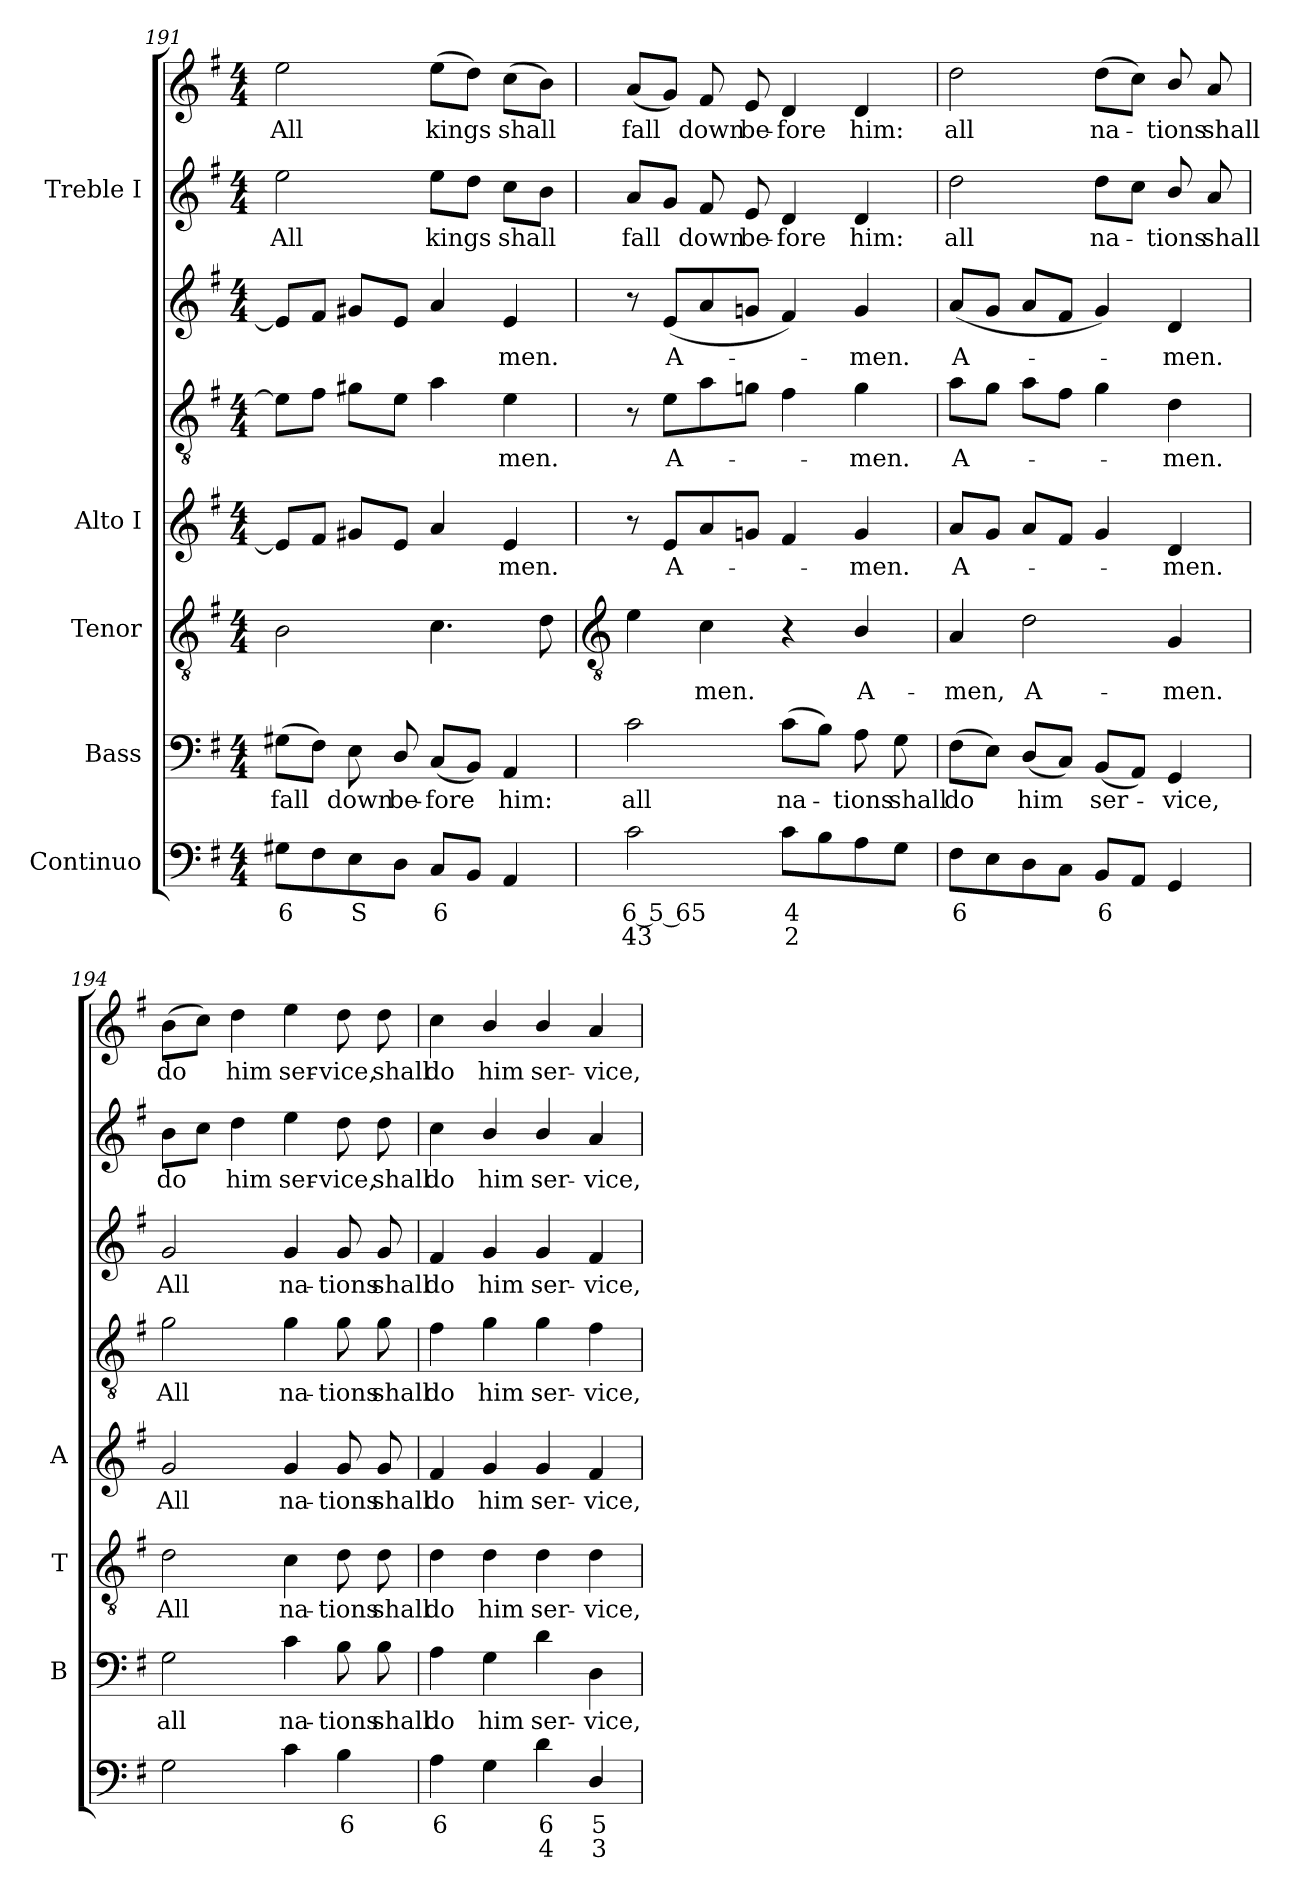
**kern	**text	**text	**kern	**text	**kern	**text	**kern	**text	**kern	**text	**kern	**text	**kern	**text	**kern	**text
*part5	*part5	*part5	*part4	*part4	*part3	*part3	*part2	*part2	*part2	*part2	*part2	*part2	*part1	*part1	*part1	*part1
*staff8	*staff8	*staff8	*staff7	*staff7	*staff6	*staff6	*staff5	*staff5	*staff4	*staff4	*staff3	*staff3	*staff2	*staff2	*staff1	*staff1
*I"Continuo	*	*	*I"Bass	*	*I"Tenor	*	*I"Alto I	*	*	*	*	*	*I"Treble I	*	*	*
*	*	*	*I'B	*	*I'T	*	*I'A	*	*	*	*	*	*	*	*	*
*clefF4	*	*	*clefF4	*	*clefGv2	*	*	*	*clefGv2	*	*clefG2	*	*clefG2	*	*clefG2	*
*k[f#]	*	*	*k[f#]	*	*k[f#]	*	*k[f#]	*	*k[f#]	*	*k[f#]	*	*k[f#]	*	*k[f#]	*
*G:	*	*	*G:	*	*G:	*	*G:	*	*G:	*	*G:	*	*G:	*	*G:	*
*M4/4	*	*	*M4/4	*	*M4/4	*	*M4/4	*	*M4/4	*	*M4/4	*	*M4/4	*	*M4/4	*
=191	=191	=191	=191	=191	=191	=191	=191	=191	=191	=191	=191	=191	=191	=191	=191	=191
!	!LO:LY:b	!	!	!LO:LY:b	!	!	!	!	!	!	!	!	!	!LO:LY:b	!	!LO:LY:b
8G#XL	6	.	(>8G#XL	fall	2B	.	8eL]	.	8eL]	.	8eL]	.	2ee	All	2ee	All
8F#	.	.	8F#J)	.	.	.	8f#J	.	8f#J	.	8f#J	.	.	.	.	.
!	!LO:LY:b	!	!	!LO:LY:b	!	!	!	!	!	!	!	!	!	!	!	!
8E	S	.	8E	down	.	.	8g#XL	.	8g#XL	.	8g#XL	.	.	.	.	.
!	!	!	!	!LO:LY:b	!	!	!	!	!	!	!	!	!	!	!	!
8DJ	.	.	8D/	be-	.	.	8eJ	.	8eJ	.	8eJ	.	.	.	.	.
!	!LO:LY:b	!	!	!LO:LY:b	!	!	!	!	!	!	!	!	!	!LO:LY:b	!	!LO:LY:b
8CL	6	.	(<8CL	-fore	4.c	.	4a	.	4a	.	4a	.	8eeL	kings	(>8eeL	kings
8BBJ	.	.	8BBJ)	.	.	.	.	.	.	.	.	.	8ddJ	.	8ddJ)	.
!	!	!	!	!LO:LY:b	!	!	!	!LO:LY:b	!	!LO:LY:b	!	!LO:LY:b	!	!LO:LY:b	!	!LO:LY:b
4AA	.	.	4AA	him:	.	.	4e	men.	4e	men.	4e	men.	8ccL	shall	(>8ccL	shall
.	.	.	.	.	8d	.	.	.	.	.	.	.	8bJ	.	8bJ)	.
!!LO:LB:g=z
=192	=192	=192	=192	=192	=192	=192	=192	=192	=192	=192	=192	=192	=192	=192	=192	=192
*	*	*	*	*	*clefGv2	*	*	*	*	*	*	*	*	*	*	*
!	!LO:LY:b	!LO:LY:b	!	!LO:LY:b	!	!	!	!	!	!	!	!	!	!LO:LY:b	!	!LO:LY:b
2c	6 5 65	43	2c	all	4e	.	8r	.	8r	.	8r	.	8aL	fall	(<8aL	fall
!	!	!	!	!	!	!	!	!LO:LY:b	!	!LO:LY:b	!	!LO:LY:b	!	!	!	!
.	.	.	.	.	.	.	8eL	A-	8eL	A-	(<8eL	A-	8gJ	.	8gJ)	.
!	!	!	!	!	!	!LO:LY:b	!	!	!	!	!	!	!	!LO:LY:b	!	!LO:LY:b
.	.	.	.	.	4c	men.	8a	.	8a	.	8a	.	8f#	down	8f#	down
!	!	!	!	!	!	!	!	!	!	!	!	!	!	!LO:LY:b	!	!LO:LY:b
.	.	.	.	.	.	.	8gnJ	.	8gnJ	.	8gnJ	.	8e	be-	8e	be-
!	!LO:LY:b	!LO:LY:b	!	!LO:LY:b	!	!	!	!	!	!	!	!	!	!LO:LY:b	!	!LO:LY:b
8cL	4	2	(>8cL	na-	4r	.	4f#	.	4f#	.	4f#)	.	4d	-fore	4d	-fore
8B	.	.	8BJ)	.	.	.	.	.	.	.	.	.	.	.	.	.
!	!	!	!	!LO:LY:b	!	!LO:LY:b	!	!LO:LY:b	!	!LO:LY:b	!	!LO:LY:b	!	!LO:LY:b	!	!LO:LY:b
8A	.	.	8A	tions	4B/	A-	4g	men.	4g	men.	4g	men.	4d	him:	4d	him:
!	!	!	!	!LO:LY:b	!	!	!	!	!	!	!	!	!	!	!	!
8GJ	.	.	8G	shall	.	.	.	.	.	.	.	.	.	.	.	.
=193	=193	=193	=193	=193	=193	=193	=193	=193	=193	=193	=193	=193	=193	=193	=193	=193
!	!LO:LY:b	!	!	!LO:LY:b	!	!LO:LY:b	!	!LO:LY:b	!	!LO:LY:b	!	!LO:LY:b	!	!LO:LY:b	!	!LO:LY:b
8F#L	6	.	(>8F#L	do	4A	-men,	8aL	A-	8aL	A-	(<8aL	A-	2dd	all	2dd	all
8E	.	.	8EJ)	.	.	.	8gJ	.	8gJ	.	8gJ	.	.	.	.	.
!	!	!	!	!LO:LY:b	!	!LO:LY:b	!	!	!	!	!	!	!	!	!	!
8D	.	.	(<8DL	him	2d	A-	8aL	.	8aL	.	8aL	.	.	.	.	.
8CJ	.	.	8CJ)	.	.	.	8f#J	.	8f#J	.	8f#J	.	.	.	.	.
!	!LO:LY:b	!	!	!LO:LY:b	!	!	!	!	!	!	!	!	!	!LO:LY:b	!	!LO:LY:b
8BBL	6	.	(<8BBL	ser-	.	.	4g	.	4g	.	4g)	.	8ddL	na-	(>8ddL	na-
8AAJ	.	.	8AAJ)	.	.	.	.	.	.	.	.	.	8ccJ	.	8ccJ)	.
!	!	!	!	!LO:LY:b	!	!LO:LY:b	!	!LO:LY:b	!	!LO:LY:b	!	!LO:LY:b	!	!LO:LY:b	!	!LO:LY:b
4GG	.	.	4GG	vice,	4G	-men.	4d	men.	4d	men.	4d	men.	8b/	tions	8b/	tions
!	!	!	!	!	!	!	!	!	!	!	!	!	!	!LO:LY:b	!	!LO:LY:b
.	.	.	.	.	.	.	.	.	.	.	.	.	8a	shall	8a	shall
=194	=194	=194	=194	=194	=194	=194	=194	=194	=194	=194	=194	=194	=194	=194	=194	=194
!	!	!	!	!LO:LY:b	!	!LO:LY:b	!	!LO:LY:b	!	!LO:LY:b	!	!LO:LY:b	!	!LO:LY:b	!	!LO:LY:b
2G	.	.	2G	all	2d	All	2g	All	2g	All	2g	All	8bL	do	(>8bL	do
.	.	.	.	.	.	.	.	.	.	.	.	.	8ccJ	.	8ccJ)	.
!	!	!	!	!	!	!	!	!	!	!	!	!	!	!LO:LY:b	!	!LO:LY:b
.	.	.	.	.	.	.	.	.	.	.	.	.	4dd	him	4dd	him
!	!	!	!	!LO:LY:b	!	!LO:LY:b	!	!LO:LY:b	!	!LO:LY:b	!	!LO:LY:b	!	!LO:LY:b	!	!LO:LY:b
4c	.	.	4c	na-	4c	na-	4g	na-	4g	na-	4g	na-	4ee	ser-	4ee	ser-
!	!LO:LY:b	!	!	!LO:LY:b	!	!LO:LY:b	!	!LO:LY:b	!	!LO:LY:b	!	!LO:LY:b	!	!LO:LY:b	!	!LO:LY:b
4B	6	.	8B	-tions	8d	-tions	8g	-tions	8g	-tions	8g	-tions	8dd	-vice,	8dd	-vice,
!	!	!	!	!LO:LY:b	!	!LO:LY:b	!	!LO:LY:b	!	!LO:LY:b	!	!LO:LY:b	!	!LO:LY:b	!	!LO:LY:b
.	.	.	8B	shall	8d	shall	8g	shall	8g	shall	8g	shall	8dd	shall	8dd	shall
=195	=195	=195	=195	=195	=195	=195	=195	=195	=195	=195	=195	=195	=195	=195	=195	=195
!	!LO:LY:b	!	!	!LO:LY:b	!	!LO:LY:b	!	!LO:LY:b	!	!LO:LY:b	!	!LO:LY:b	!	!LO:LY:b	!	!LO:LY:b
4A	6	.	4A	do	4d	do	4f#	do	4f#	do	4f#	do	4cc	do	4cc	do
!	!	!	!	!LO:LY:b	!	!LO:LY:b	!	!LO:LY:b	!	!LO:LY:b	!	!LO:LY:b	!	!LO:LY:b	!	!LO:LY:b
4G	.	.	4G	him	4d	him	4g	him	4g	him	4g	him	4b/	him	4b/	him
!	!LO:LY:b	!LO:LY:b	!	!LO:LY:b	!	!LO:LY:b	!	!LO:LY:b	!	!LO:LY:b	!	!LO:LY:b	!	!LO:LY:b	!	!LO:LY:b
4d	6	4	4d	ser-	4d	ser-	4g	ser-	4g	ser-	4g	ser-	4b/	ser-	4b/	ser-
!	!LO:LY:b	!LO:LY:b	!	!LO:LY:b	!	!LO:LY:b	!	!LO:LY:b	!	!LO:LY:b	!	!LO:LY:b	!	!LO:LY:b	!	!LO:LY:b
4D/	5	3	4D	-vice,	4d	-vice,	4f#	-vice,	4f#	-vice,	4f#	-vice,	4a	-vice,	4a	-vice,
=	=	=	=	=	=	=	=	=	=	=	=	=	=	=	=	=
*-	*-	*-	*-	*-	*-	*-	*-	*-	*-	*-	*-	*-	*-	*-	*-	*-
